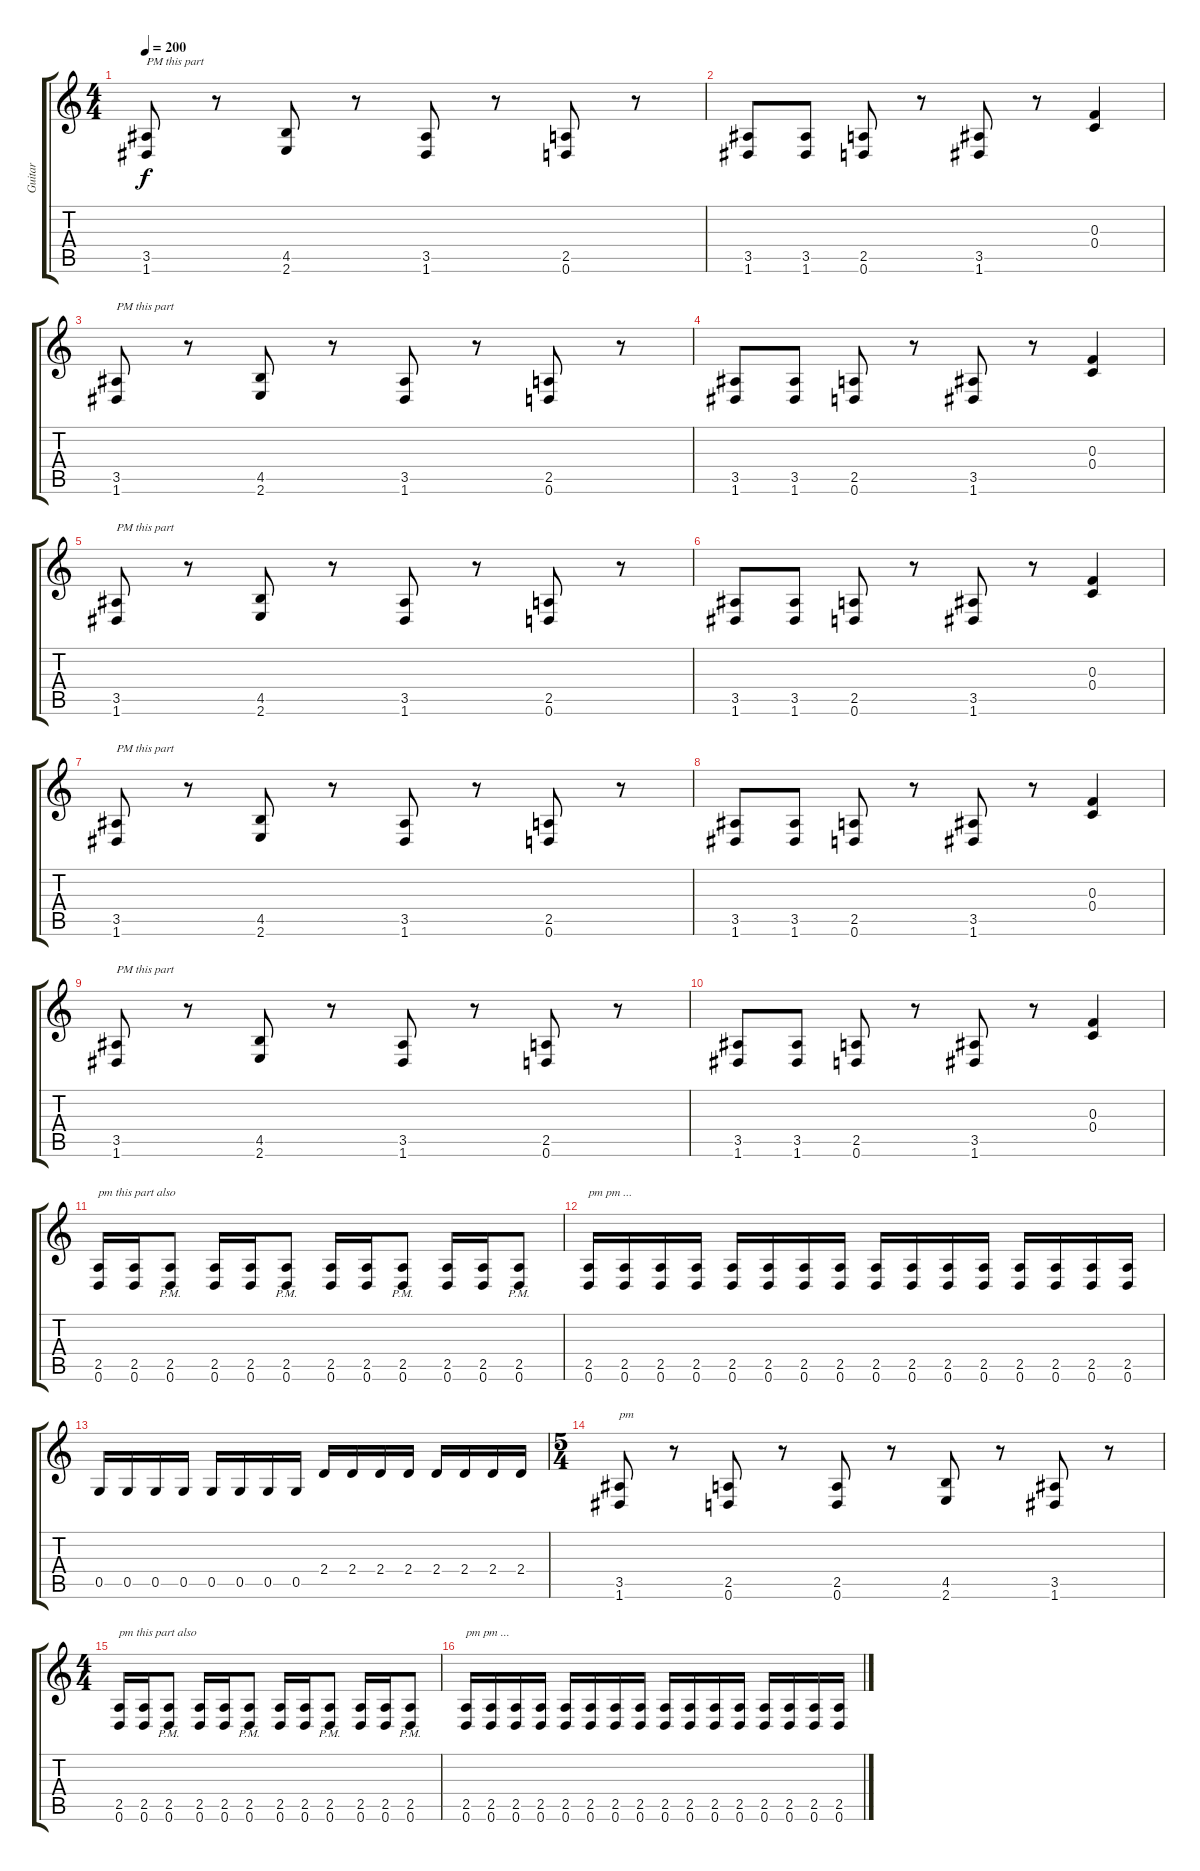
\track ("Guitar" "Guitar") {instrument distortionguitar}
\staff {score tabs}
\tuning (D4 A3 F3 C3 G2 D2) {hide}
\ts (4 4)
\tempo 200
\clef g2
\ks c
(3.5 1.6).8{txt "PM this part" dy f} r.8 (4.5 2.6).8 r.8 (3.5 1.6).8 r.8 (2.5 0.6).8 r.8 |
(3.5 1.6).8 (3.5 1.6).8 (2.5 0.6).8 r.8 (3.5 1.6).8 r.8 (0.3 0.4).4 |
(3.5 1.6).8{txt "PM this part"} r.8 (4.5 2.6).8 r.8 (3.5 1.6).8 r.8 (2.5 0.6).8 r.8 |
(3.5 1.6).8 (3.5 1.6).8 (2.5 0.6).8 r.8 (3.5 1.6).8 r.8 (0.3 0.4).4 |
(3.5 1.6).8{txt "PM this part"} r.8 (4.5 2.6).8 r.8 (3.5 1.6).8 r.8 (2.5 0.6).8 r.8 |
(3.5 1.6).8 (3.5 1.6).8 (2.5 0.6).8 r.8 (3.5 1.6).8 r.8 (0.3 0.4).4 |
(3.5 1.6).8{txt "PM this part"} r.8 (4.5 2.6).8 r.8 (3.5 1.6).8 r.8 (2.5 0.6).8 r.8 |
(3.5 1.6).8 (3.5 1.6).8 (2.5 0.6).8 r.8 (3.5 1.6).8 r.8 (0.3 0.4).4 |
(3.5 1.6).8{txt "PM this part"} r.8 (4.5 2.6).8 r.8 (3.5 1.6).8 r.8 (2.5 0.6).8 r.8 |
(3.5 1.6).8 (3.5 1.6).8 (2.5 0.6).8 r.8 (3.5 1.6).8 r.8 (0.3 0.4).4 |
\section ("" "")
(2.5 0.6).16{txt "pm this part also"} (2.5 0.6).16 (2.5{pm} 0.6{pm}).8 (2.5 0.6).16 (2.5 0.6).16 (2.5{pm} 0.6{pm}).8 (2.5 0.6).16 (2.5 0.6).16 (2.5{pm} 0.6{pm}).8 (2.5 0.6).16 (2.5 0.6).16 (2.5{pm} 0.6{pm}).8 |
(2.5 0.6).16{txt "pm pm ..."} (2.5 0.6).16 (2.5 0.6).16 (2.5 0.6).16 (2.5 0.6).16 (2.5 0.6).16 (2.5 0.6).16 (2.5 0.6).16 (2.5 0.6).16 (2.5 0.6).16 (2.5 0.6).16 (2.5 0.6).16 (2.5 0.6).16 (2.5 0.6).16 (2.5 0.6).16 (2.5 0.6).16 |
0.5.16 0.5.16 0.5.16 0.5.16 0.5.16 0.5.16 0.5.16 0.5.16 2.4.16 2.4.16 2.4.16 2.4.16 2.4.16 2.4.16 2.4.16 2.4.16 |
\ts (5 4)
(3.5 1.6).8{txt "pm"} r.8 (2.5 0.6).8 r.8 (2.5 0.6).8 r.8 (4.5 2.6).8 r.8 (3.5 1.6).8 r.8 |
\ts (4 4)
(2.5 0.6).16{txt "pm this part also"} (2.5 0.6).16 (2.5{pm} 0.6{pm}).8 (2.5 0.6).16 (2.5 0.6).16 (2.5{pm} 0.6{pm}).8 (2.5 0.6).16 (2.5 0.6).16 (2.5{pm} 0.6{pm}).8 (2.5 0.6).16 (2.5 0.6).16 (2.5{pm} 0.6{pm}).8 |
(2.5 0.6).16{txt "pm pm ..."} (2.5 0.6).16 (2.5 0.6).16 (2.5 0.6).16 (2.5 0.6).16 (2.5 0.6).16 (2.5 0.6).16 (2.5 0.6).16 (2.5 0.6).16 (2.5 0.6).16 (2.5 0.6).16 (2.5 0.6).16 (2.5 0.6).16 (2.5 0.6).16 (2.5 0.6).16 (2.5 0.6).16
